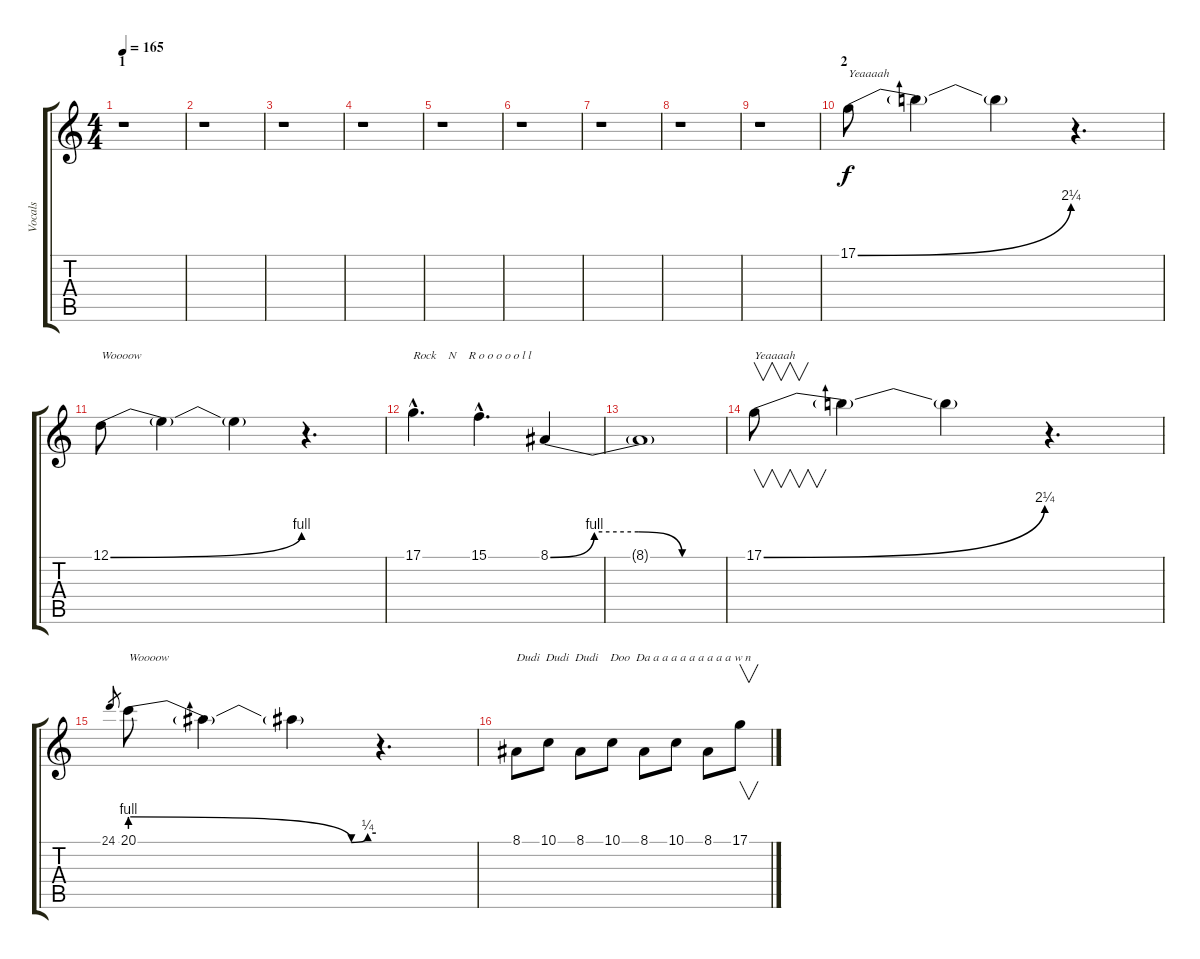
\track ("Vocals" "Vocals") {instrument lead2sawtooth}
\staff {score tabs}
\tuning (D4 A3 F3 C3 G2 C2) {hide}
\ts (4 4)
\section ("" "1")
\tempo 165
\clef g2
\ks c
r.1{dy f instrument lead2sawtooth} |
r.1 |
r.1 |
r.1 |
r.1 |
r.1 |
r.1 |
r.1 |
r.1 |
\section ("" "2")
17.1{be (bend 0 0 60 9)}.8{txt "Yeaaaah"} 17.1{t}.4 17.1{t}.4 r.4{d} |
12.1{be (bend 0 0 60 4)}.8{txt "Woooow"} 12.1{t}.4 12.1{t}.4 r.4{d} |
17.1{hac}.4{d txt "Rock    N    R o o o o o l l "} 15.1{hac}.4{d} 8.1{be (custom 0 0 15 4 30 4 45 0 60 0)}.4 |
8.1{t}.1 |
17.1{be (bend 0 0 60 9)}.8{v txt "Yeaaaah"} 17.1{t}.4 17.1{t}.4 r.4{d} |
24.1.8{gr} 20.1{be (custom 0 4 54 0 58 1 60 1)}.8{txt "Woooow"} 20.1{t}.4 20.1{t}.4 r.4{d} |
8.1.8{txt "Dudi  Dudi  Dudi    Doo  Da a a a a a a a a a w n"} 10.1.8 8.1.8 10.1.8 8.1.8 10.1.8 8.1.8 17.1.8{v}
